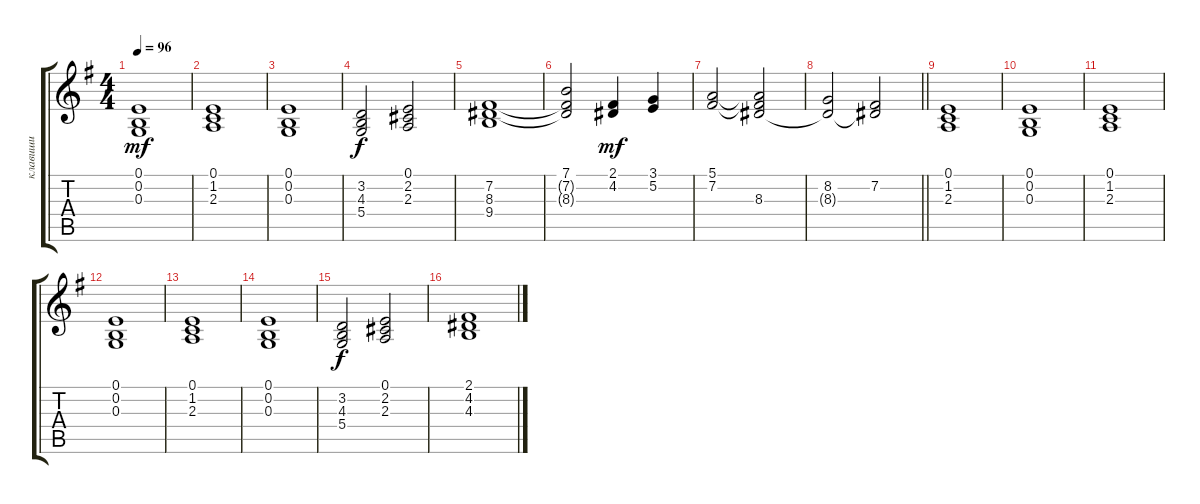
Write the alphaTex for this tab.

\track ("клавиши" "клавиши") {instrument drawbarorgan}
\staff {score tabs}
\tuning (E4 B3 G3 D3 A2 E2) {hide}
\ts (4 4)
\tempo 96
\clef g2
\ks eminor
(0.1 0.2 0.3).1{dy mf} |
(0.1 1.2 2.3).1 |
(0.1 0.2 0.3).1 |
(3.2 4.3 5.4).2{dy f} (0.1 2.2 2.3).2 |
(7.2 8.3 9.4).1 |
(7.1 7.2{t} 8.3{t}).2 (2.1 4.2).4{dy mf} (3.1 5.2).4 |
(5.1 7.2).2 (5.1{t} 7.2{t} 8.3).2 |
\barLineRight lightlight
(8.2 8.3{t}).2 (7.2 8.3{t}).2 |
\section ("" "")
(0.1 1.2 2.3).1 |
(0.1 0.2 0.3).1 |
(0.1 1.2 2.3).1 |
(0.1 0.2 0.3).1 |
(0.1 1.2 2.3).1 |
(0.1 0.2 0.3).1 |
(3.2 4.3 5.4).2{dy f} (0.1 2.2 2.3).2 |
(2.1 4.2 4.3).1
